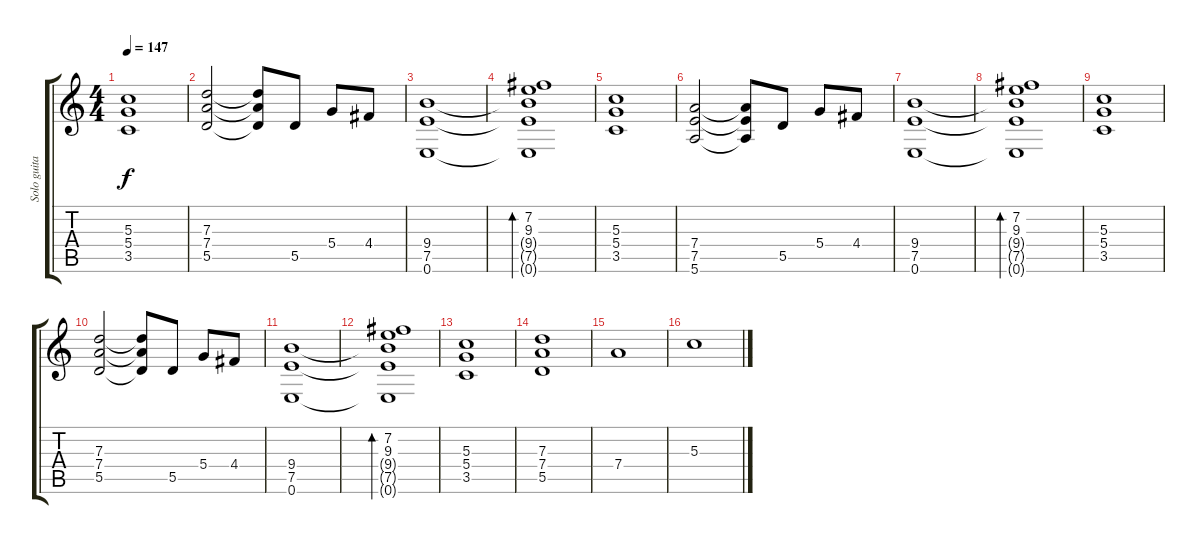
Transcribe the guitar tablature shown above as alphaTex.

\track ("Solo guitar" "Solo guita") {instrument distortionguitar}
\staff {score tabs}
\tuning (E4 B3 G3 D3 A2 E2) {hide}
\ts (4 4)
\tempo 147
\clef g2
\ks c
(5.3 5.4 3.5).1{dy f} |
(7.3 7.4 5.5).2 (7.3{t} 7.4{t} 5.5{t}).8 5.5.8 5.4.8 4.4.8 |
(9.4 7.5 0.6).1 |
(7.2 9.3 9.4{t} 7.5{t} 0.6{t}).1{bd 120} |
(5.3 5.4 3.5).1 |
(7.4 7.5 5.6).2 (7.4{t} 7.5{t} 5.6{t}).8 5.5.8 5.4.8 4.4.8 |
(9.4 7.5 0.6).1 |
(7.2 9.3 9.4{t} 7.5{t} 0.6{t}).1{bd 120} |
(5.3 5.4 3.5).1 |
(7.3 7.4 5.5).2 (7.3{t} 7.4{t} 5.5{t}).8 5.5.8 5.4.8 4.4.8 |
(9.4 7.5 0.6).1 |
(7.2 9.3 9.4{t} 7.5{t} 0.6{t}).1{bd 120} |
(5.3 5.4 3.5).1 |
(7.3 7.4 5.5).1 |
7.4.1 |
5.3.1
